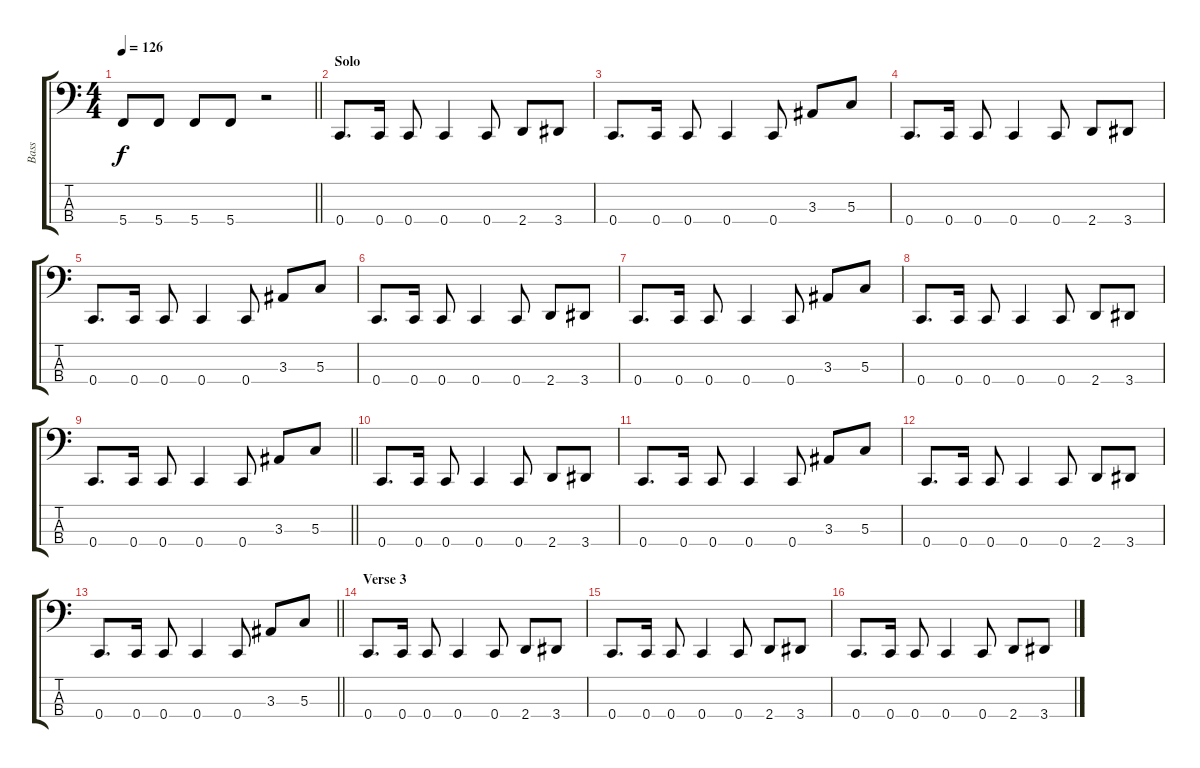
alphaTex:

\track ("Bass" "Bass") {instrument electricbassfinger}
\staff {score tabs}
\tuning (F2 C2 G1 C1) {hide}
\ts (4 4)
\tempo 126
\clef f4
\barLineRight lightlight
\ks c
5.4.8{dy f} 5.4.8 5.4.8 5.4.8 r.2 |
\section ("" "Solo")
0.4.8{d} 0.4.16 0.4.8 0.4.4 0.4.8 2.4.8 3.4.8 |
0.4.8{d} 0.4.16 0.4.8 0.4.4 0.4.8 3.3.8 5.3.8 |
0.4.8{d} 0.4.16 0.4.8 0.4.4 0.4.8 2.4.8 3.4.8 |
0.4.8{d} 0.4.16 0.4.8 0.4.4 0.4.8 3.3.8 5.3.8 |
0.4.8{d} 0.4.16 0.4.8 0.4.4 0.4.8 2.4.8 3.4.8 |
0.4.8{d} 0.4.16 0.4.8 0.4.4 0.4.8 3.3.8 5.3.8 |
0.4.8{d} 0.4.16 0.4.8 0.4.4 0.4.8 2.4.8 3.4.8 |
\barLineRight lightlight
0.4.8{d} 0.4.16 0.4.8 0.4.4 0.4.8 3.3.8 5.3.8 |
\section ("" "")
0.4.8{d} 0.4.16 0.4.8 0.4.4 0.4.8 2.4.8 3.4.8 |
0.4.8{d} 0.4.16 0.4.8 0.4.4 0.4.8 3.3.8 5.3.8 |
0.4.8{d} 0.4.16 0.4.8 0.4.4 0.4.8 2.4.8 3.4.8 |
\barLineRight lightlight
0.4.8{d} 0.4.16 0.4.8 0.4.4 0.4.8 3.3.8 5.3.8 |
\section ("" "Verse 3")
0.4.8{d} 0.4.16 0.4.8 0.4.4 0.4.8 2.4.8 3.4.8 |
0.4.8{d} 0.4.16 0.4.8 0.4.4 0.4.8 2.4.8 3.4.8 |
0.4.8{d} 0.4.16 0.4.8 0.4.4 0.4.8 2.4.8 3.4.8
